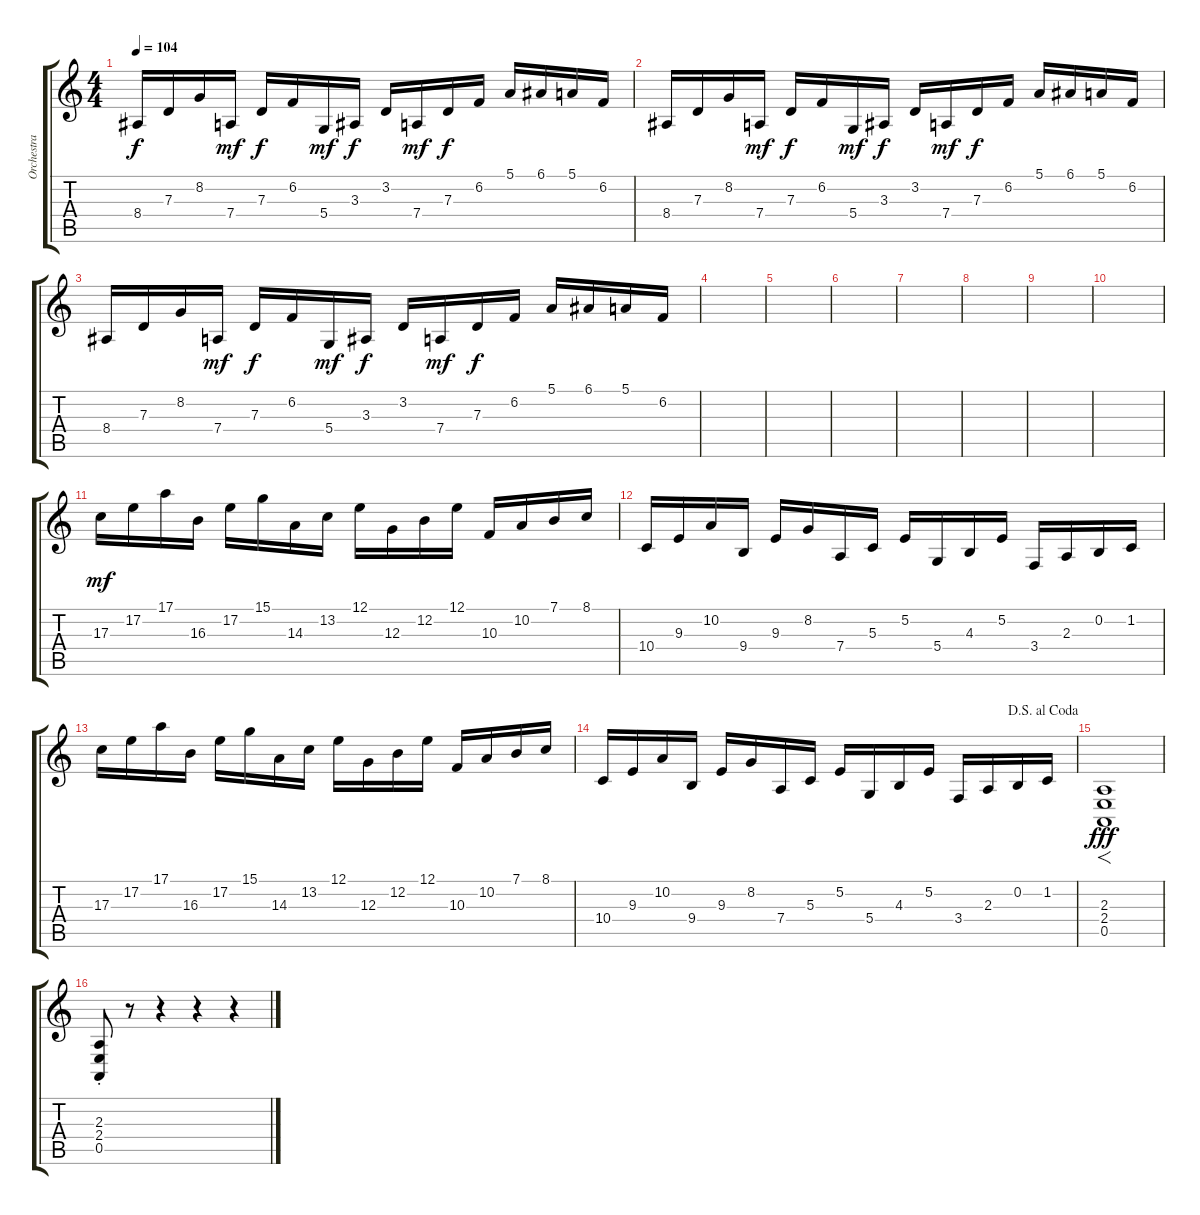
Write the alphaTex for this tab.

\track ("Orchestra" "Orchestra") {instrument tremolostrings}
\staff {score tabs}
\tuning (E4 B3 G3 D3 A2 E2) {hide}
\ts (4 4)
\tempo 104
\clef g2
\ks c
8.4.16{dy f} 7.3.16 8.2.16 7.4.16{dy mf} 7.3.16{dy f} 6.2.16 5.4.16{dy mf} 3.3.16{dy f} 3.2.16 7.4.16{dy mf} 7.3.16{dy f} 6.2.16 5.1.16 6.1.16 5.1.16 6.2.16 |
8.4.16 7.3.16 8.2.16 7.4.16{dy mf} 7.3.16{dy f} 6.2.16 5.4.16{dy mf} 3.3.16{dy f} 3.2.16 7.4.16{dy mf} 7.3.16{dy f} 6.2.16 5.1.16 6.1.16 5.1.16 6.2.16 |
8.4.16 7.3.16 8.2.16 7.4.16{dy mf} 7.3.16{dy f} 6.2.16 5.4.16{dy mf} 3.3.16{dy f} 3.2.16 7.4.16{dy mf} 7.3.16{dy f} 6.2.16 5.1.16 6.1.16 5.1.16 6.2.16 |
|
|
|
|
|
|
|
17.3.16{dy mf} 17.2.16 17.1.16 16.3.16 17.2.16 15.1.16 14.3.16 13.2.16 12.1.16 12.3.16 12.2.16 12.1.16 10.3.16 10.2.16 7.1.16 8.1.16 |
10.4.16 9.3.16 10.2.16 9.4.16 9.3.16 8.2.16 7.4.16 5.3.16 5.2.16 5.4.16 4.3.16 5.2.16 3.4.16 2.3.16 0.2.16 1.2.16 |
17.3.16 17.2.16 17.1.16 16.3.16 17.2.16 15.1.16 14.3.16 13.2.16 12.1.16 12.3.16 12.2.16 12.1.16 10.3.16 10.2.16 7.1.16 8.1.16 |
\jump dalsegnoalcoda
10.4.16 9.3.16 10.2.16 9.4.16 9.3.16 8.2.16 7.4.16 5.3.16 5.2.16 5.4.16 4.3.16 5.2.16 3.4.16 2.3.16 0.2.16 1.2.16 |
(2.3 2.4 0.5).1{f dy fff} |
(2.3{st} 2.4{st} 0.5{st}).8 r.8 r.4 r.4 r.4
